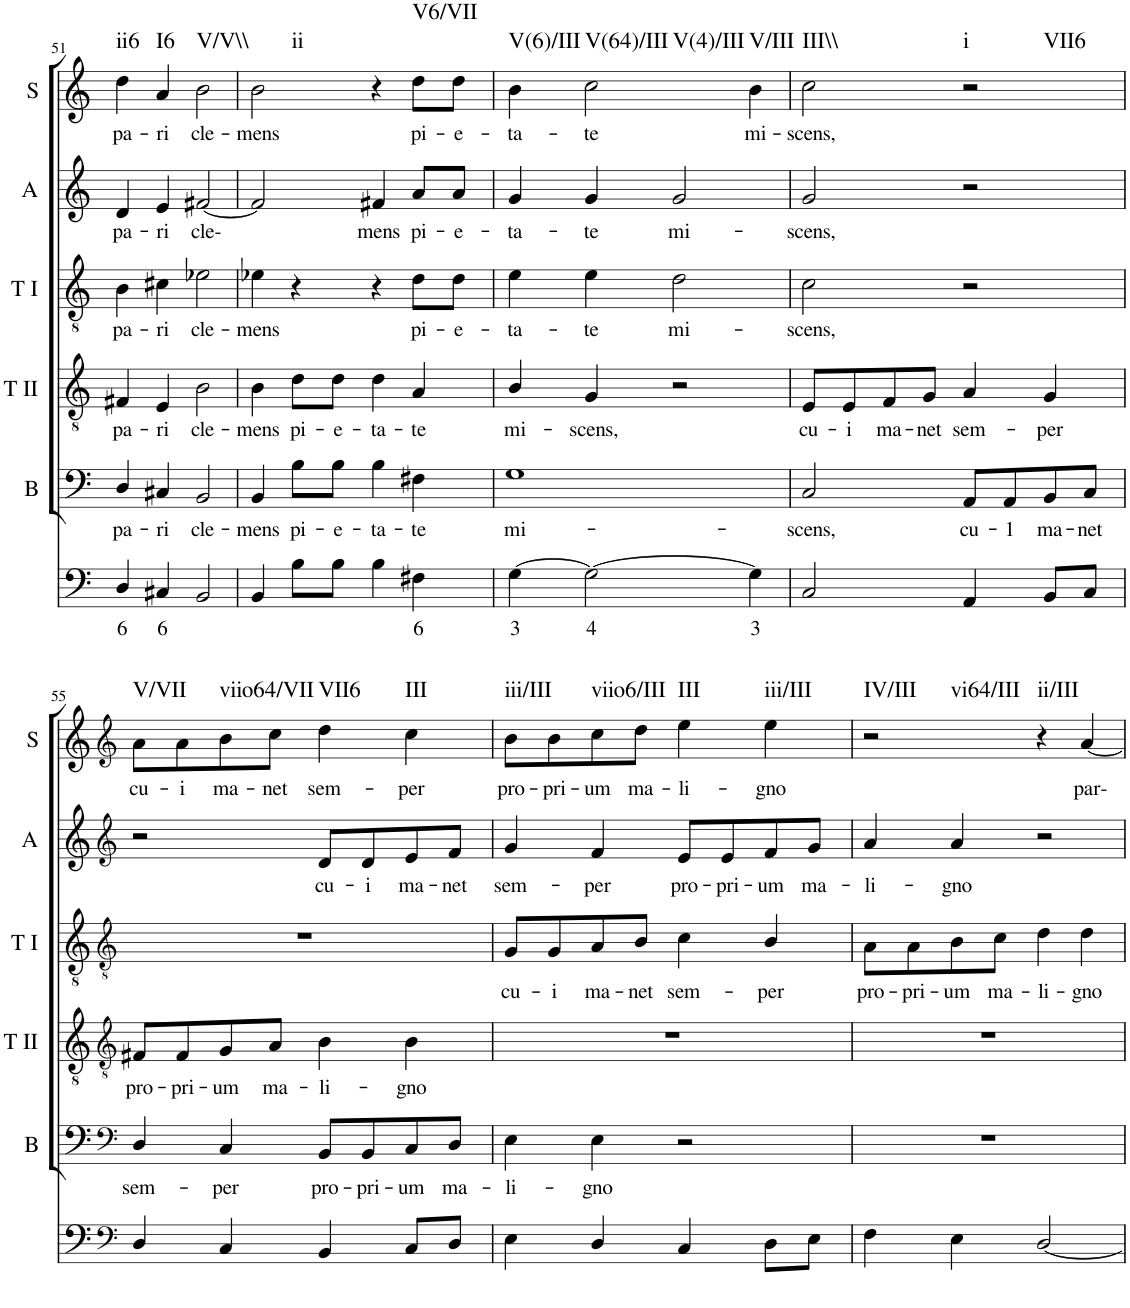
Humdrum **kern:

**kern	**text	**kern	**text	**kern	**text	**kern	**text	**kern	**text	**kern	**text	**harte
*part6	*part6	*part5	*part5	*part4	*part4	*part3	*part3	*part2	*part2	*part1	*part1	*part1
*staff6	*staff6	*staff5	*staff5	*staff4	*staff4	*staff3	*staff3	*staff2	*staff2	*staff1	*staff1	*
*I"Continuo	*	*I"Bass	*	*I"Tenor II	*	*I"Tenor I	*	*I"Alto	*	*I"Soprano	*	*
*	*	*I'B	*	*I'T II	*	*I'T I	*	*I'A	*	*I'S	*	*
!!LO:PB:g=z
*clefF4	*	*clefF4	*	*clefGv2	*	*clefGv2	*	*clefG2	*	*clefG2	*	*
*k[]	*	*k[]	*	*k[]	*	*k[]	*	*k[]	*	*k[]	*	*
=51	=51	=51	=51	=51	=51	=51	=51	=51	=51	=51	=51	=51
!	!LO:LY:b	!	!LO:LY:b	!	!LO:LY:b	!	!LO:LY:b	!	!LO:LY:b	!	!LO:LY:b	!LO:H:kt=ii6
4D/	6	4D/	pa-	4F#X/	pa-	4B\	pa-	4d/	pa-	4dd\	pa-	N
!	!LO:LY:b	!	!LO:LY:b	!	!LO:LY:b	!	!LO:LY:b	!	!LO:LY:b	!	!LO:LY:b	!LO:H:kt=I6
4C#X/	6	4C#X/	ri	4E/	ri	4c#X\	ri	4e/	ri	4a/	ri	N
!	!	!	!LO:LY:b	!	!LO:LY:b	!	!LO:LY:b	!	!LO:LY:b	!	!LO:LY:b	!LO:H:kt=V/V\\
2BB/	.	2BB/	cle-	2B\	cle-	2e-X\	cle-	[2f#X/	cle-	2b\	cle-	N
=52	=52	=52	=52	=52	=52	=52	=52	=52	=52	=52	=52	=52
!	!	!	!LO:LY:b	!	!LO:LY:b	!	!LO:LY:b	!	!	!	!LO:LY:b	!LO:H:kt=ii
4BB/	.	4BB/	mens	4B\	mens	4e-X\	mens	2f#/]	.	2b\	mens	N
!	!	!	!LO:LY:b	!	!LO:LY:b	!	!	!	!	!	!	!
8B\L	.	8B\L	pi-	8d\L	pi-	4r	.	.	.	.	.	.
!	!	!	!LO:LY:b	!	!LO:LY:b	!	!	!	!	!	!	!
8B\J	.	8B\J	e-	8d\J	e-	.	.	.	.	.	.	.
!	!	!	!LO:LY:b	!	!LO:LY:b	!	!	!	!LO:LY:b	!	!	!
4B\	.	4B\	ta-	4d\	ta-	4r	.	4f#X/	mens	4r	.	.
!	!LO:LY:b	!	!LO:LY:b	!	!LO:LY:b	!	!LO:LY:b	!	!LO:LY:b	!	!LO:LY:b	!LO:H:kt=V6/VII
4F#X\	6	4F#X\	te	4A/	te	8d\L	pi-	8a/L	pi-	8dd\L	pi-	N
!	!	!	!	!	!	!	!LO:LY:b	!	!LO:LY:b	!	!LO:LY:b	!
.	.	.	.	.	.	8d\J	e-	8a/J	e-	8dd\J	e-	.
=53	=53	=53	=53	=53	=53	=53	=53	=53	=53	=53	=53	=53
!	!LO:LY:b	!	!LO:LY:b	!	!LO:LY:b	!	!LO:LY:b	!	!LO:LY:b	!	!LO:LY:b	!LO:H:kt=V(6)/III
[4G\	3	1G	mi-	4B/	mi-	4e\	ta-	4g/	ta-	4b\	ta-	N
!	!LO:LY:b	!	!	!	!LO:LY:b	!	!LO:LY:b	!	!LO:LY:b	!	!LO:LY:b	!LO:H:n=1:kt=V(64)/III
!	!	!	!	!	!	!	!	!	!	!	!	!LO:H:n=2:kt=V(4)/III
2G\_	4	.	.	4G/	scens,	4e\	te	4g/	te	2cc\	te	N N
!	!	!	!	!	!	!	!LO:LY:b	!	!LO:LY:b	!	!	!
.	.	.	.	2r	.	2d\	mi-	2g/	mi-	.	.	.
!	!LO:LY:b	!	!	!	!	!	!	!	!	!	!LO:LY:b	!LO:H:kt=V/III
4G\]	3	.	.	.	.	.	.	.	.	4b\	mi-	N
=54	=54	=54	=54	=54	=54	=54	=54	=54	=54	=54	=54	=54
!	!	!	!LO:LY:b	!	!LO:LY:b	!	!LO:LY:b	!	!LO:LY:b	!	!LO:LY:b	!LO:H:kt=III\\
2C/	.	2C/	scens,	8E/L	cu-	2c\	scens,	2g/	scens,	2cc\	scens,	N
!	!	!	!	!	!LO:LY:b	!	!	!	!	!	!	!
.	.	.	.	8E/	i	.	.	.	.	.	.	.
!	!	!	!	!	!LO:LY:b	!	!	!	!	!	!	!
.	.	.	.	8F/	ma-	.	.	.	.	.	.	.
!	!	!	!	!	!LO:LY:b	!	!	!	!	!	!	!
.	.	.	.	8G/J	net	.	.	.	.	.	.	.
!	!	!	!LO:LY:b	!	!LO:LY:b	!	!	!	!	!	!	!LO:H:n=1:kt=i
!	!	!	!	!	!	!	!	!	!	!	!	!LO:H:n=2:kt=VII6
4AA/	.	8AA/L	cu-	4A/	sem-	2r	.	2r	.	2r	.	N N
!	!	!	!LO:LY:b	!	!	!	!	!	!	!	!	!
.	.	8AA/	1	.	.	.	.	.	.	.	.	.
!	!	!	!LO:LY:b	!	!LO:LY:b	!	!	!	!	!	!	!
8BB/L	.	8BB/	ma-	4G/	per	.	.	.	.	.	.	.
!	!	!	!LO:LY:b	!	!	!	!	!	!	!	!	!
8C/J	.	8C/J	net	.	.	.	.	.	.	.	.	.
!!LO:LB:g=z
=55	=55	=55	=55	=55	=55	=55	=55	=55	=55	=55	=55	=55
*clefF4	*	*clefF4	*	*clefGv2	*	*clefGv2	*	*clefG2	*	*clefG2	*	*
!	!	!	!LO:LY:b	!	!LO:LY:b	!	!	!	!	!	!LO:LY:b	!LO:H:kt=V/VII
4D/	.	4D/	sem-	8F#X/L	pro-	1r	.	2r	.	8a\L	cu-	N
!	!	!	!	!	!LO:LY:b	!	!	!	!	!	!LO:LY:b	!
.	.	.	.	8F#/	pri-	.	.	.	.	8a\	i	.
!	!	!	!LO:LY:b	!	!LO:LY:b	!	!	!	!	!	!LO:LY:b	!LO:H:kt=viio64/VII
4C/	.	4C/	per	8G/	um	.	.	.	.	8b\	ma-	N
!	!	!	!	!	!LO:LY:b	!	!	!	!	!	!LO:LY:b	!
.	.	.	.	8A/J	ma-	.	.	.	.	8cc\J	net	.
!	!	!	!LO:LY:b	!	!LO:LY:b	!	!	!	!LO:LY:b	!	!LO:LY:b	!LO:H:kt=VII6
4BB/	.	8BB/L	pro-	4B\	li-	.	.	8d/L	cu-	4dd\	sem-	N
!	!	!	!LO:LY:b	!	!	!	!	!	!LO:LY:b	!	!	!
.	.	8BB/	pri-	.	.	.	.	8d/	i	.	.	.
!	!	!	!LO:LY:b	!	!LO:LY:b	!	!	!	!LO:LY:b	!	!LO:LY:b	!LO:H:kt=III
8C/L	.	8C/	um	4B\	gno	.	.	8e/	ma-	4cc\	per	N
!	!	!	!LO:LY:b	!	!	!	!	!	!LO:LY:b	!	!	!
8D/J	.	8D/J	ma-	.	.	.	.	8f/J	net	.	.	.
=56	=56	=56	=56	=56	=56	=56	=56	=56	=56	=56	=56	=56
!	!	!	!LO:LY:b	!	!	!	!LO:LY:b	!	!LO:LY:b	!	!LO:LY:b	!LO:H:kt=iii/III
4E\	.	4E\	li-	1r	.	8G/L	cu-	4g/	sem-	8b\L	pro-	N
!	!	!	!	!	!	!	!LO:LY:b	!	!	!	!LO:LY:b	!
.	.	.	.	.	.	8G/	i	.	.	8b\	pri-	.
!	!	!	!LO:LY:b	!	!	!	!LO:LY:b	!	!LO:LY:b	!	!LO:LY:b	!LO:H:kt=viio6/III
4D/	.	4E\	gno	.	.	8A/	ma-	4f/	per	8cc\	um	N
!	!	!	!	!	!	!	!LO:LY:b	!	!	!	!LO:LY:b	!
.	.	.	.	.	.	8B/J	net	.	.	8dd\J	ma-	.
!	!	!	!	!	!	!	!LO:LY:b	!	!LO:LY:b	!	!LO:LY:b	!LO:H:kt=III
4C/	.	2r	.	.	.	4c\	sem-	8e/L	pro-	4ee\	li-	N
!	!	!	!	!	!	!	!	!	!LO:LY:b	!	!	!
.	.	.	.	.	.	.	.	8e/	pri-	.	.	.
!	!	!	!	!	!	!	!LO:LY:b	!	!LO:LY:b	!	!LO:LY:b	!LO:H:kt=iii/III
8D\L	.	.	.	.	.	4B/	per	8f/	um	4ee\	gno	N
!	!	!	!	!	!	!	!	!	!LO:LY:b	!	!	!
8E\J	.	.	.	.	.	.	.	8g/J	ma-	.	.	.
=57	=57	=57	=57	=57	=57	=57	=57	=57	=57	=57	=57	=57
!	!	!	!	!	!	!	!LO:LY:b	!	!LO:LY:b	!	!	!LO:H:n=1:kt=IV/III
!	!	!	!	!	!	!	!	!	!	!	!	!LO:H:n=2:kt=vi64/III
4F\	.	1r	.	1r	.	8A\L	pro-	4a/	li-	2r	.	N N
!	!	!	!	!	!	!	!LO:LY:b	!	!	!	!	!
.	.	.	.	.	.	8A\	pri-	.	.	.	.	.
!	!	!	!	!	!	!	!LO:LY:b	!	!LO:LY:b	!	!	!
4E\	.	.	.	.	.	8B\	um	4a/	gno	.	.	.
!	!	!	!	!	!	!	!LO:LY:b	!	!	!	!	!
.	.	.	.	.	.	8c\J	ma-	.	.	.	.	.
!	!	!	!	!	!	!	!LO:LY:b	!	!	!	!	!LO:H:kt=ii/III
[2D/	.	.	.	.	.	4d\	li-	2r	.	4r	.	N
!	!	!	!	!	!	!	!LO:LY:b	!	!	!	!LO:LY:b	!
.	.	.	.	.	.	4d\	gno	.	.	[4a/	par-	.
=	=	=	=	=	=	=	=	=	=	=	=	=
*-	*-	*-	*-	*-	*-	*-	*-	*-	*-	*-	*-	*-
